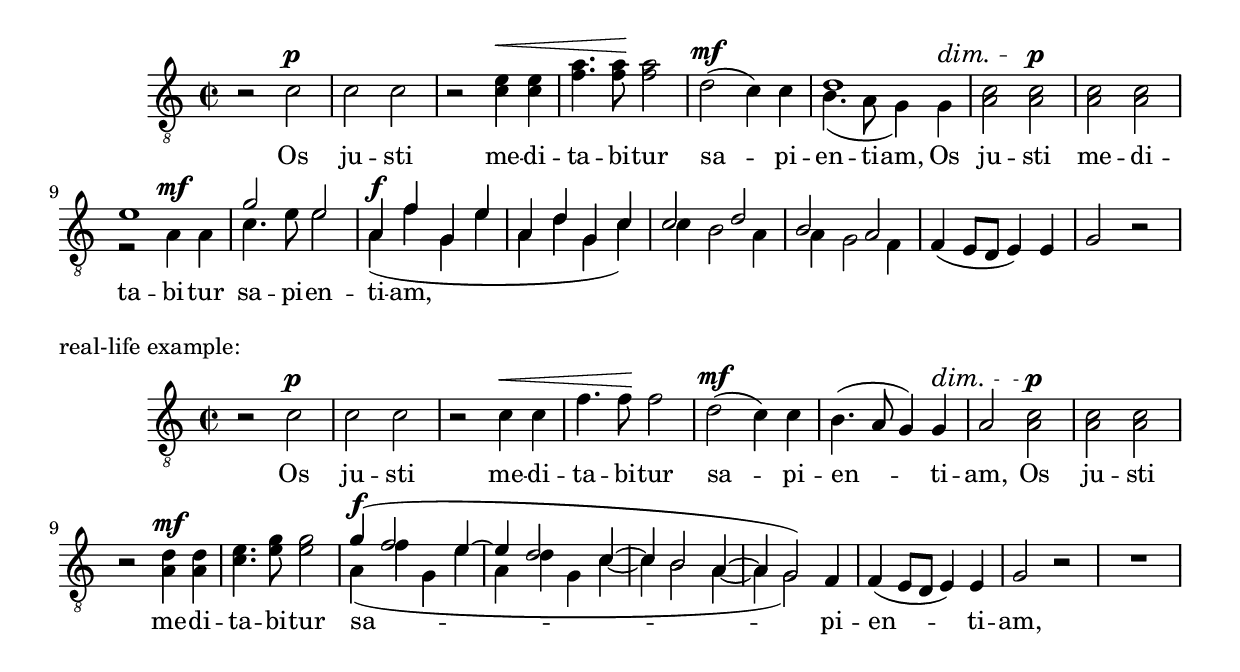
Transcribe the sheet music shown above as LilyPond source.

\version "2.16.1"

unisono =
#(define-music-function (parser location music)
   (ly:music?)
   #{
     \oneVoice
     \new Voice {
       \override NoteColumn #'ignore-collision = ##t
       \hideNotes
       \oneVoice
       \override Hairpin #'stencil = ##f
       \override DynamicText #'stencil = ##f
       \override DynamicTextSpanner #'stencil = ##f
       \override Slur #'stencil = ##f
       \override PhrasingSlur #'stencil = ##f
       #music
     }
   #})

rownyRytm =
#(define-music-function (parser location music)
   (ly:music?)
   #{
     \unHideNotes
     \oneVoice
     #music
   #})

podzial =
#(define-music-function (parser location music)
   (ly:music?)
   #{
     \voiceTwo
     \new Voice  {
       \voiceOne
       \override Hairpin #'stencil = ##f
       \override DynamicText #'stencil = ##f
       \override DynamicTextSpanner #'stencil = ##f
       #music
     }
   #})

tenII = {
  r2 c'\p
  c' c'
  r c'4\< c'
  f'4. f'8\! f'2
  d'2\mf ( c'4) c'
  b4.( a8 g4) g4\dim
  a2
  a2\p
  a a
  r a4\mf a
  c'4. e'8 e'2
  a4\f(f' g e'
  a d' g c')
  c' b2 a4
  a4 g2 f4
  f4\dim ( e8 d e4) e
  g2 r
}

tenI = {
  \unisono {
    r2 c'\p
    c' c'
  }
  \rownyRytm {
    r e'4\< e'
    a'4. a'8\! a'2
  }
  \unisono {
    d'2\mf ( c'4) c'
  }
  \podzial {
    d'1
  }
  \rownyRytm {
    c'2 c'\p
    c' c'
  }
  \podzial {
    e'1\mp
    g'2 e'
    a4\f f' g e'
    a d' g c'
  }
  \podzial {
    c'2 d'
    b a
  }
  \unisono {
    f4\dim ( e8 d e4) e
    g2 r
  }
}


\new Staff = "tenors" {
  \dynamicUp
  \tupletUp
  \clef "treble_8"
  \key c \major
  \time 2/2
  <<
    \tenI
    \tenII
  >>
}
\addlyrics {
  Os ju -- sti me -- di -- ta -- bi -- tur
  sa -- pi -- en -- ti -- am,
  Os ju -- sti me -- di -- ta -- bi -- tur
  sa -- pi -- en -- ti -- am,
}

\markup "real-life example:"

tenorI = \relative f {
  \unisono {
    r2 c'\p
    c c
    r c4\< c
    f4. f8\! f2
    d2\mf ( c4) c
    b4.( a8 g4) g4\dim
    a2
  }
  \rownyRytm {
    c2\p
    c c
    r d4\mf d
    e4. g8 g2
  }
  \podzial {
    g4\f(f2 e4~
    e d2 c4~
    c b2 a4~
    a4 g2)
  }
  \unisono {
    f4
    f4\dim ( e8 d e4) e
    g2 r
    R1
  }
}

tenorII = \relative f {
  r2 c'\p
  c c
  r c4\< c
  f4. f8\! f2
  d2\mf ( c4) c
  b4.( a8 g4) g4\dim
  a2 a2\p
  a a
  r a4\mf a
  c4. e8 e2
  a,4\f(f' g, e'
  a, d g, c~
  c b2 a4~
  a4 g2)
  f4
  f4\dim ( e8 d e4) e
  g2 r
}


\new Staff = "tenors" {
  \dynamicUp
  \tupletUp
  \clef "treble_8"
  \key c \major
  \time 2/2
  <<
    \tenorI
    \tenorII
  >>
}
\addlyrics {
  Os ju -- sti me -- di -- ta -- bi -- tur
  sa -- pi -- en -- ti -- am,
  Os ju -- sti me -- di -- ta -- bi -- tur
  sa -- pi -- en -- ti -- am,
}
